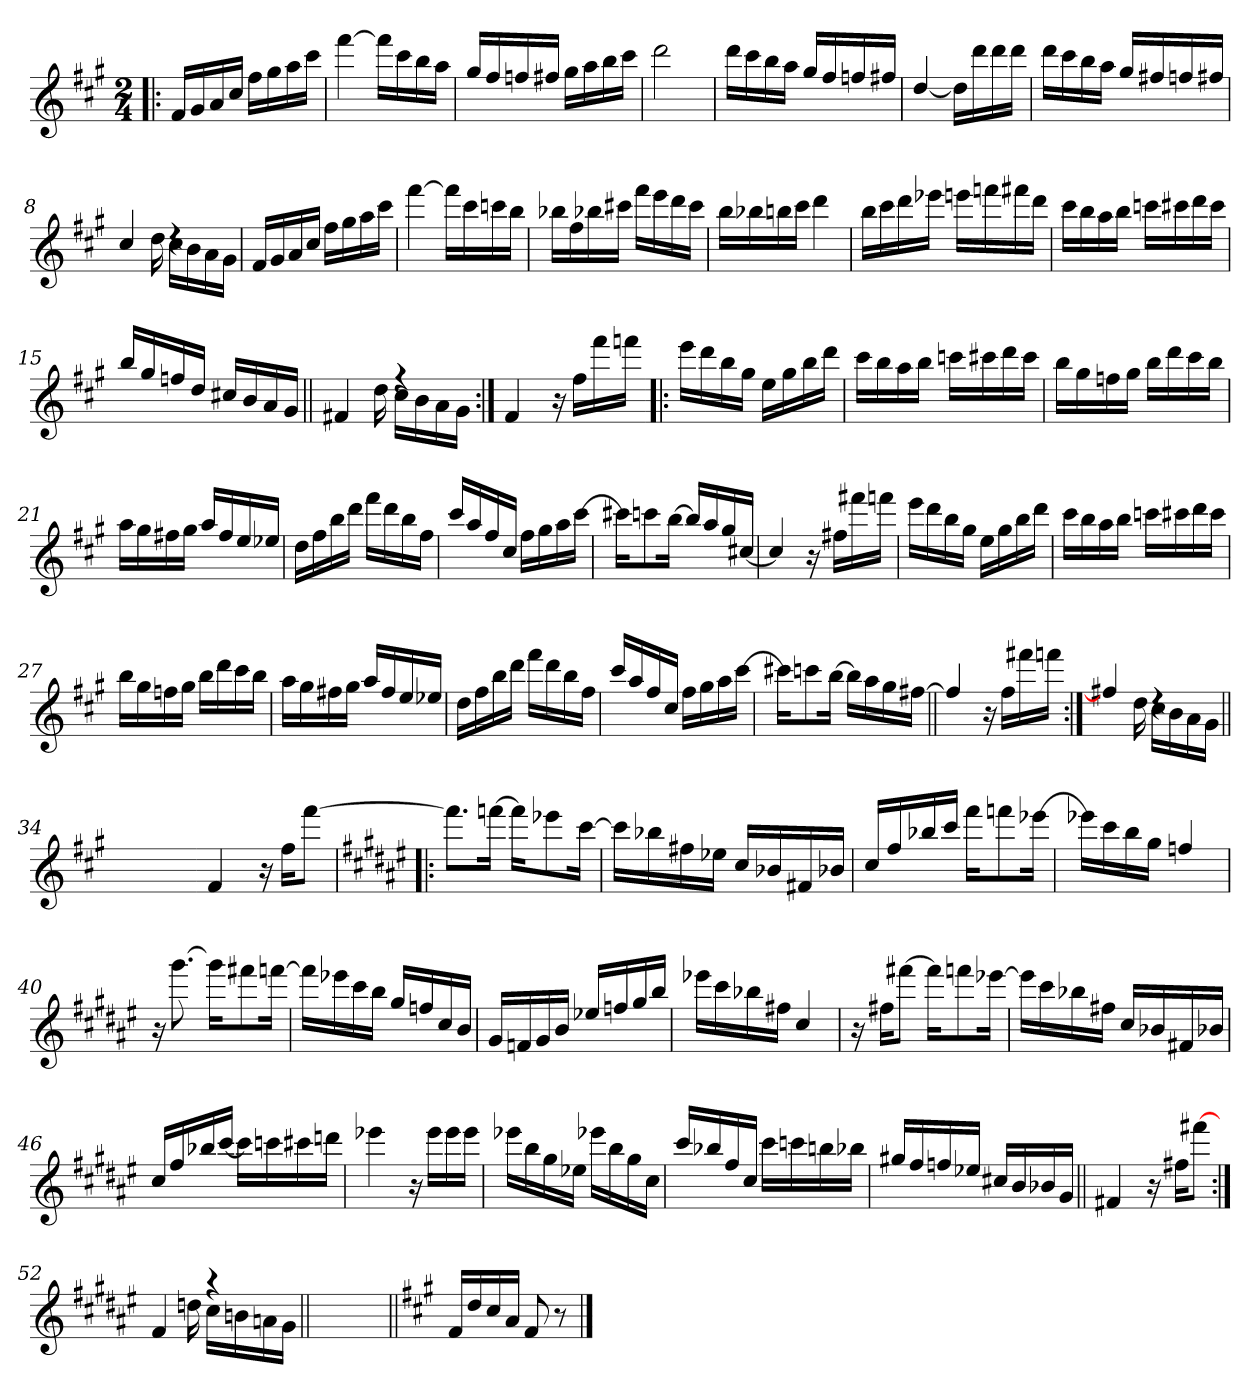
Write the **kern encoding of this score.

**kern
*part1
*staff1
*clefG2
*k[f#c#g#]
*A:
*M2/4
=1!|:
16f#/LL
16g#/
16a/
16cc#/JJ
16ff#\LL
16gg#\
16aa\
16ccc#\JJ
=2
[4fff#\
16fff#\LL]
16ccc#\
16bb\
16aa\JJ
=3
16gg#/LL
16ff#/
16ffn/
16ff#X/JJ
16gg#\LL
16aa\
16bb\
16ccc#\JJ
=4
2ddd\
!!LO:LB:g=z
=5
16ddd\LL
16ccc#\
16bb\
16aa\JJ
16gg#/LL
16ff#/
16ffn/
16ff#X/JJ
=6
[4dd/
16dd\LL]
16ddd\
16ddd\
16ddd\JJ
=7
16ddd\LL
16ccc#\
16bb\
16aa\JJ
16gg#/LL
16ff#X/
16ffn/
16ff#X/JJ
=8
*^
4cc#/	8.ryy
.	16dd\
4rdd	16cc#\LL
.	16b\
.	16a\
.	16g#\JJ
*v	*v
!!LO:LB:g=z
=9
16f#/LL
16g#/
16a/
16cc#/JJ
16ff#\LL
16gg#\
16aa\
16ccc#\JJ
=10
[4fff#\
16fff#\LL]
16ccc#\
16cccn\
16bb\JJ
=11
16bb-X\LL
16ff#\
16bb-X\
16ccc#X\JJ
16fff#\LL
16eee\
16ddd\
16ccc#\JJ
=12
16bb\LL
16bb-X\
16bbn\
16ccc#\JJ
4ddd\
!!LO:LB:g=z
=13
16bb\LL
16ccc#\
16ddd\
16eee-X\JJ
16eeen\LL
16fffn\
16fff#X\
16ddd\JJ
=14
16ccc#\LL
16bb\
16aa\
16bb\JJ
16cccn\LL
16ccc#X\
16ddd\
16ccc#\JJ
=15
16bb/LL
16gg#/
16ffn/
16dd/JJ
16cc#X/LL
16b/
16a/
16g#/JJ
=16||
*^
4f#X/	8.ryy
.	16dd\
4ree	16cc#\LL
.	16b\
.	16a\
.	16g#\JJ
*v	*v
!!LO:LB:g=z
=17:|!
4f#/
16r
16ff#\LL
16fff#\
16fffn\JJ
=18!|:
16eee\LL
16ddd\
16bb\
16gg#\JJ
16ee\LL
16gg#\
16bb\
16ddd\JJ
=19
16ccc#\LL
16bb\
16aa\
16bb\JJ
16cccn\LL
16ccc#X\
16ddd\
16ccc#\JJ
=20
16bb\LL
16gg#\
16ffn\
16gg#\JJ
16bb\LL
16ddd\
16ccc#\
16bb\JJ
!!LO:LB:g=z
=21
16aa\LL
16gg#\
16ff#X\
16gg#\JJ
16aa/LL
16ff#/
16ee/
16ee-X/JJ
=22
16dd\LL
16ff#\
16bb\
16ddd\JJ
16fff#\LL
16ddd\
16bb\
16ff#\JJ
=23
16ccc#/LL
16aa/
16ff#/
16cc#/JJ
16ff#\LL
16gg#\
16aa\
[16ccc#\JJ
=24
16ccc#X\KL]
8cccn\
[16bb\Jk
16bb/LL]
16aa/
16gg#/
[16cc#X/JJ
!!LO:LB:g=z
=25
4cc#/]
16r
16ff#X\LL
16fff#X\
16fffn\JJ
=26
16eee\LL
16ddd\
16bb\
16gg#\JJ
16ee\LL
16gg#\
16bb\
16ddd\JJ
=27
16ccc#\LL
16bb\
16aa\
16bb\JJ
16cccn\LL
16ccc#X\
16ddd\
16ccc#\JJ
=27X271
16bb\LL
16gg#\
16ffn\
16gg#\JJ
16bb\LL
16ddd\
16ccc#\
16bb\JJ
!!LO:LB:g=z
=28
16aa\LL
16gg#\
16ff#X\
16gg#\JJ
16aa/LL
16ff#/
16ee/
16ee-X/JJ
=29
16dd\LL
16ff#\
16bb\
16ddd\JJ
16fff#\LL
16ddd\
16bb\
16ff#\JJ
=30
16ccc#/LL
16aa/
16ff#/
16cc#/JJ
16ff#\LL
16gg#\
16aa\
[16ccc#\JJ
=31
16ccc#X\KL]
8cccn\
[16bb\Jk
16bb\LL]
16aa\
16gg#\
[16ff#X\JJ
!!LO:LB:g=z
=32||
4ff#/]
16r
16ff#\LL
16fff#X\
16fffn\JJ
=33:|!
*^
4ff#X/]	8.ryy
.	16dd\
4rdd	16cc#\LL
.	16b\
.	16a\
.	16g#\JJ
*v	*v
=34||
2ryy
!!LO:PB:g=z
=35-
4f#/
16r
16ff#\KL
[8fff#\J
=36!|:
*k[f#c#g#d#a#e#]
*F#:
8.fff#\L]
[16fffn\Jk
16fff\KL]
8eee-X\
[16ccc#\Jk
=37
16ccc#\LL]
16bb-X\
16ff#X\
16ee-X\JJ
16cc#/LL
16b-X/
16f#X/
16b-X/JJ
=38
16cc#/LL
16ff#/
16bb-X/
16ccc#/JJ
16fff#\KL
8fffn\
[16eee-X\Jk
!!LO:LB:g=z
=39
16eee-X\LL]
16ccc#\
16bb\
16gg#\JJ
4ffn/
=40
16r
[8.ggg#\
16ggg#\KL]
8fff#X\
[16fffn\Jk
=41
16fffn\LL]
16eee-X\
16ccc#\
16bb\JJ
16gg#/LL
16ffn/
16cc#/
16b/JJ
=42
16g#/LL
16fn/
16g#/
16b/JJ
16ee-X/LL
16ffn/
16gg#/
16bb/JJ
!!LO:LB:g=z
=43
16eee-X\LL
16ccc#\
16bb-X\
16ff#X\JJ
4cc#/
=44
16r
16ff#X\KL
[8fff#X\J
16fff#\KL]
8fffn\
[16eee-X\Jk
=45
16eee-\LL]
16ccc#\
16bb-X\
16ff#X\JJ
16cc#/LL
16b-X/
16f#X/
16b-X/JJ
=46
16cc#/LL
16ff#/
16bb-X/
[16ccc#/JJ
16ccc#\LL]
16cccn\
16ccc#X\
16dddn\JJ
!!LO:LB:g=z
=47
4eee-X\
16r
16eee-\LL
16eee-\
16eee-\JJ
=48
16eee-X\LL
16bb\
16gg#\
16ee-X\JJ
16eee-X\LL
16bb\
16gg#\
16cc#\JJ
=49
16ccc#/LL
16bb-X/
16ff#/
16cc#/JJ
16ccc#\LL
16cccn\
16bbn\
16bb-X\JJ
=50
16gg#X/LL
16ff#/
16ffn/
16ee-X/JJ
16cc#X/LL
16b/
16b-X/
16g#/JJ
!!LO:LB:g=z
=51||
4f#X/
16r
16ff#X\KL
[8fff#X\J
=52:|!
*^
4f#/	8.ryy
.	16ddn\
4raa	16cc#\LL
.	16bn\
.	16an\
.	16g#\JJ
*v	*v
=53||
2ryy
=54||
*k[f#c#g#]
*A:
16f#/LL
16dd/
16cc#/
16a/JJ
8f#/
8r
==
*-
